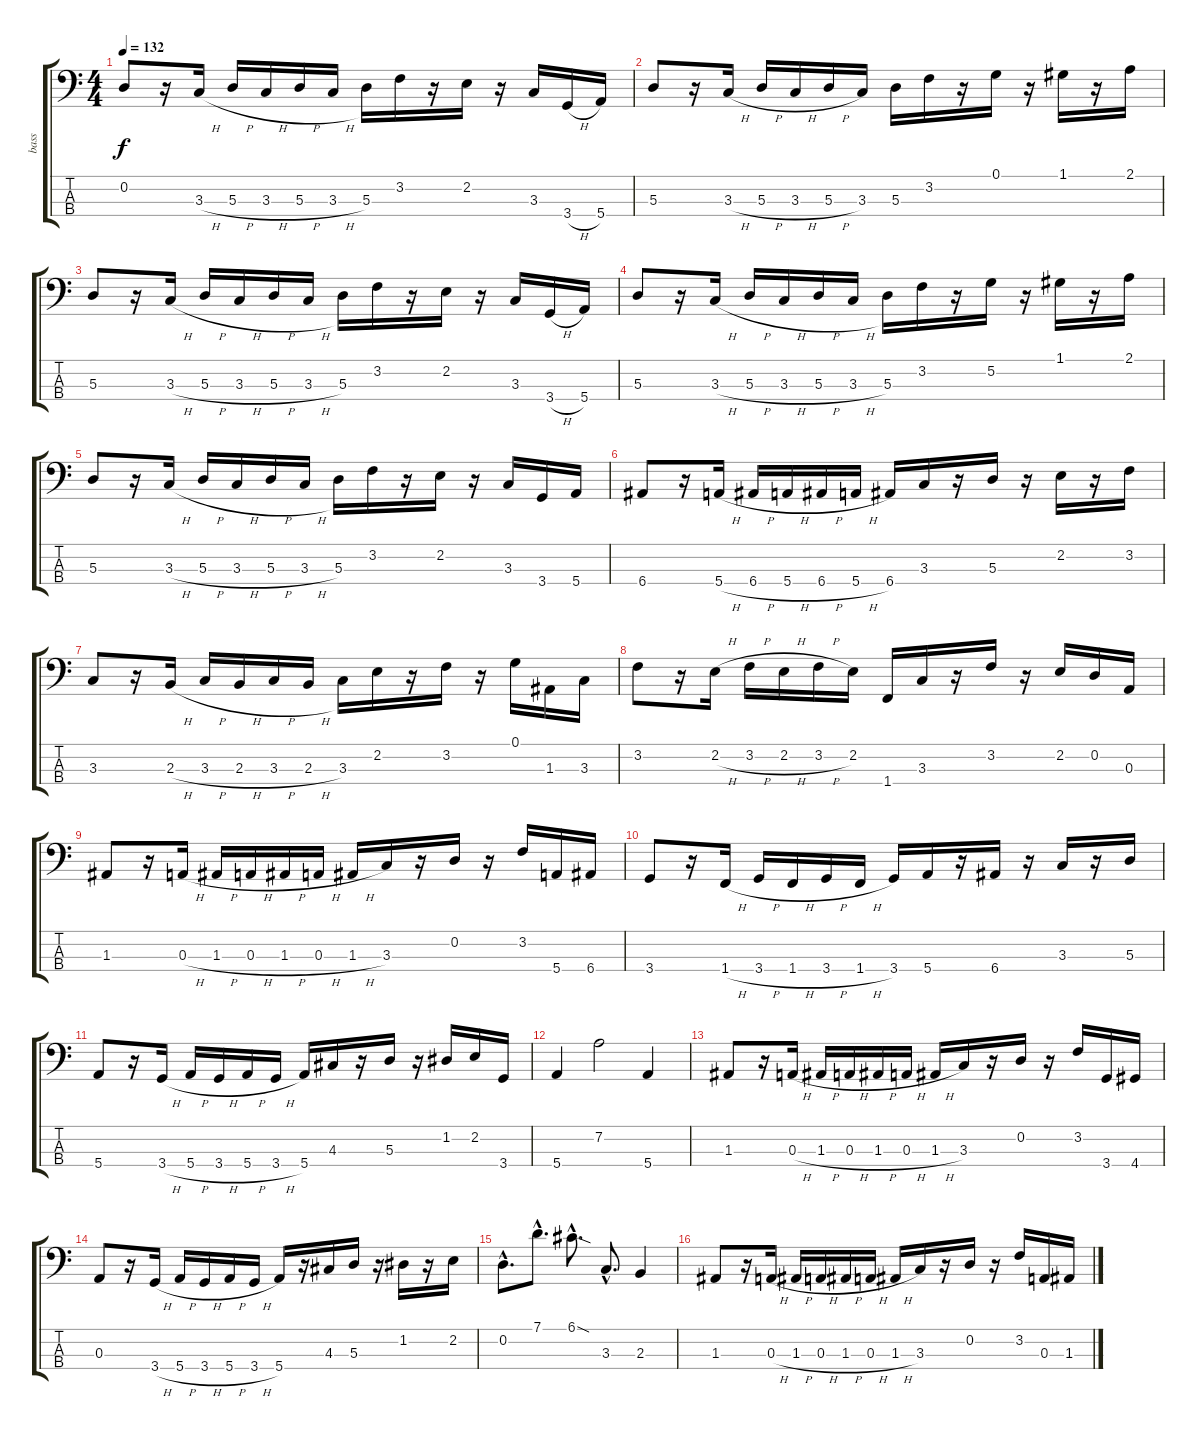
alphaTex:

\track ("bass" "bass") {instrument electricbasspick}
\staff {score tabs}
\tuning (G2 D2 A1 E1) {hide}
\ts (4 4)
\tempo 132
\clef f4
\ks c
0.2.8{dy f instrument electricbasspick} r.16 3.3{h}.16 5.3{h}.16 3.3{h}.16 5.3{h}.16 3.3{h}.16 5.3.16 3.2.16 r.16 2.2.16 r.16 3.3.16 3.4{h}.16 5.4.16 |
5.3.8 r.16 3.3{h}.16 5.3{h}.16 3.3{h}.16 5.3{h}.16 3.3.16 5.3.16 3.2.16 r.16 0.1.16 r.16 1.1.16 r.16 2.1.16 |
5.3.8 r.16 3.3{h}.16 5.3{h}.16 3.3{h}.16 5.3{h}.16 3.3{h}.16 5.3.16 3.2.16 r.16 2.2.16 r.16 3.3.16 3.4{h}.16 5.4.16 |
5.3.8 r.16 3.3{h}.16 5.3{h}.16 3.3{h}.16 5.3{h}.16 3.3{h}.16 5.3.16 3.2.16 r.16 5.2.16 r.16 1.1.16 r.16 2.1.16 |
5.3.8 r.16 3.3{h}.16 5.3{h}.16 3.3{h}.16 5.3{h}.16 3.3{h}.16 5.3.16 3.2.16 r.16 2.2.16 r.16 3.3.16 3.4.16 5.4.16 |
6.4.8 r.16 5.4{h}.16 6.4{h}.16 5.4{h}.16 6.4{h}.16 5.4{h}.16 6.4.16 3.3.16 r.16 5.3.16 r.16 2.2.16 r.16 3.2.16 |
3.3.8 r.16 2.3{h}.16 3.3{h}.16 2.3{h}.16 3.3{h}.16 2.3{h}.16 3.3.16 2.2.16 r.16 3.2.16 r.16 0.1.16 1.3.16 3.3.16 |
3.2.8 r.16 2.2{h}.16 3.2{h}.16 2.2{h}.16 3.2{h}.16 2.2.16 1.4.16 3.3.16 r.16 3.2.16 r.16 2.2.16 0.2.16 0.3.16 |
1.3.8 r.16 0.3{h}.16 1.3{h}.16 0.3{h}.16 1.3{h}.16 0.3{h}.16 1.3{h}.16 3.3.16 r.16 0.2.16 r.16 3.2.16 5.4.16 6.4.16 |
3.4.8 r.16 1.4{h}.16 3.4{h}.16 1.4{h}.16 3.4{h}.16 1.4{h}.16 3.4.16 5.4.16 r.16 6.4.16 r.16 3.3.16 r.16 5.3.16 |
5.4.8 r.16 3.4{h}.16 5.4{h}.16 3.4{h}.16 5.4{h}.16 3.4{h}.16 5.4.16 4.3.16 r.16 5.3.16 r.16 1.2.16 2.2.16 3.4.16 |
5.4.4 7.2.2 5.4.4 |
1.3.8 r.16 0.3{h}.16 1.3{h}.16 0.3{h}.16 1.3{h}.16 0.3{h}.16 1.3{h}.16 3.3.16 r.16 0.2.16 r.16 3.2.16 3.4.16 4.4.16 |
0.3.8 r.16 3.4{h}.16 5.4{h}.16 3.4{h}.16 5.4{h}.16 3.4{h}.16 5.4.16 r.16 4.3.16 5.3.16 r.16 1.2.16 r.16 2.2.16 |
0.2{hac}.8{d} 7.1{hac}.8{d} 6.1{sod hac}.8{d} 3.3{hac}.8{d} 2.3.4 |
1.3.8 r.16 0.3{h}.16 1.3{h}.16 0.3{h}.16 1.3{h}.16 0.3{h}.16 1.3{h}.16 3.3.16 r.16 0.2.16 r.16 3.2.16 0.3.16 1.3.16
